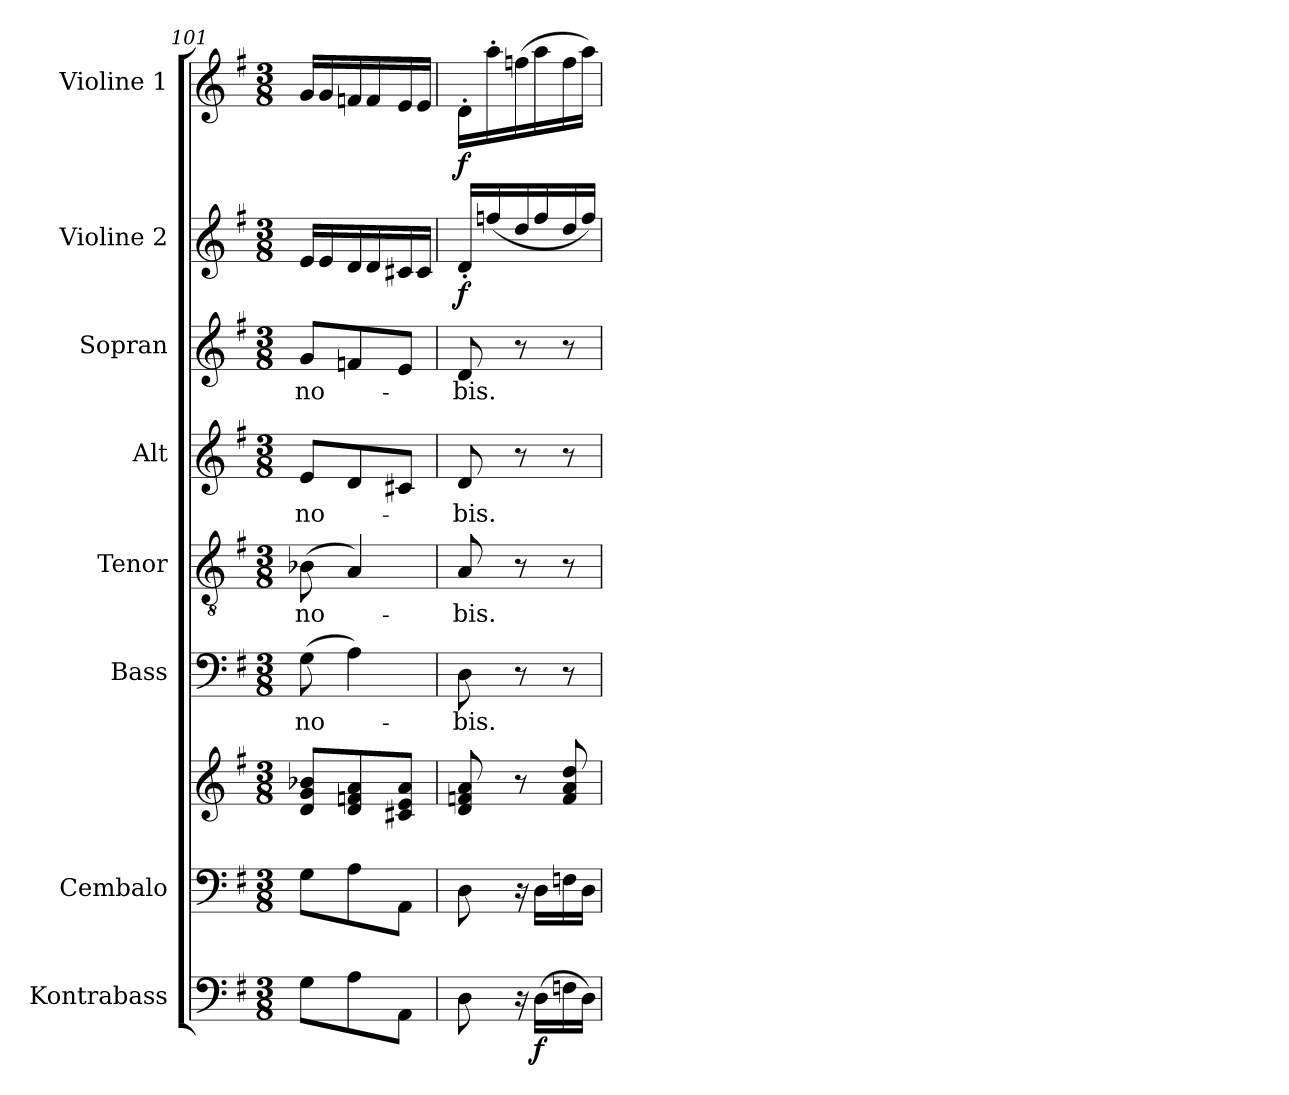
**kern	**dynam	**kern	**kern	**kern	**text	**kern	**text	**kern	**text	**kern	**text	**kern	**dynam	**kern	**dynam
*part8	*part8	*part7	*part7	*part6	*part6	*part5	*part5	*part4	*part4	*part3	*part3	*part2	*part2	*part1	*part1
*staff9	*staff9	*staff8	*staff7	*staff6	*staff6	*staff5	*staff5	*staff4	*staff4	*staff3	*staff3	*staff2	*staff2	*staff1	*staff1
*I"Kontrabass	*	*I"Cembalo	*	*I"Bass	*	*I"Tenor	*	*I"Alt	*	*I"Sopran	*	*I"Violine 2	*	*I"Violine 1	*
*I'Kb.	*	*I'Cemb.	*	*I'B.	*	*I'T.	*	*I'A.	*	*I'S.	*	*I'Vl. 2	*	*I'Vl. 1	*
*clefF4	*	*clefF4	*clefG2	*clefF4	*	*clefGv2	*	*clefG2	*	*clefG2	*	*clefG2	*	*clefG2	*
*ITrd7c12	*	*	*	*	*	*	*	*	*	*	*	*	*	*	*
*k[f#]	*	*k[f#]	*k[f#]	*k[f#]	*	*k[f#]	*	*k[f#]	*	*k[f#]	*	*k[f#]	*	*k[f#]	*
*G:	*	*G:	*G:	*G:	*	*G:	*	*G:	*	*G:	*	*G:	*	*G:	*
*M3/8	*	*M3/8	*M3/8	*M3/8	*	*M3/8	*	*M3/8	*	*M3/8	*	*M3/8	*	*M3/8	*
=101	=101	=101	=101	=101	=101	=101	=101	=101	=101	=101	=101	=101	=101	=101	=101
!	!	!	!	!	!LO:LY:b	!	!LO:LY:b	!	!LO:LY:b	!	!LO:LY:b	!	!	!	!
8GG\L	.	8G\L	8d/ 8g/ 8b-X/L	(>8G\	no-	(>8B-X\	no-	8e/L	no-	8g/L	no-	16e/LL	.	16g/LL	.
.	.	.	.	.	.	.	.	.	.	.	.	16e/	.	16g/	.
8AA\	.	8A\	8d/ 8fn/ 8a/	4A\)	.	4A/)	.	8d/	.	8fn/	.	16d/	.	16fn/	.
.	.	.	.	.	.	.	.	.	.	.	.	16d/	.	16f/	.
8AAA\J	.	8AA\J	8c#X/ 8e/ 8a/J	.	.	.	.	8c#X/J	.	8e/J	.	16c#X/	.	16e/	.
.	.	.	.	.	.	.	.	.	.	.	.	16c#/JJ	.	16e/JJ	.
!!LO:PB:g=z
=102	=102	=102	=102	=102	=102	=102	=102	=102	=102	=102	=102	=102	=102	=102	=102
!	!	!	!	!	!LO:LY:b	!	!LO:LY:b	!	!LO:LY:b	!	!LO:LY:b	!	!LO:DY:b	!	!LO:DY:b
8DD\	.	8D\	8d/ 8fn/ 8a/	8D\	-bis.	8A/	-bis.	8d/	-bis.	8d/	-bis.	16d'</LL	f	16d'>\LL	f
.	.	.	.	.	.	.	.	.	.	.	.	(<16ffn/	.	16aa'>\	.
16r	.	16r	8r	8r	.	8r	.	8r	.	8r	.	16dd/	.	(>16ffn\	.
!	!LO:DY:b	!	!	!	!	!	!	!	!	!	!	!	!	!	!
(>16DD\LL	f	16D\LL	.	.	.	.	.	.	.	.	.	16ff/	.	16aa\	.
16FFn\	.	16Fn\	8f/ 8a/ 8dd/	8r	.	8r	.	8r	.	8r	.	16dd/	.	16ff\	.
16DD\JJ)	.	16D\JJ	.	.	.	.	.	.	.	.	.	16ff/JJ)	.	16aa\JJ)	.
=	=	=	=	=	=	=	=	=	=	=	=	=	=	=	=
*-	*-	*-	*-	*-	*-	*-	*-	*-	*-	*-	*-	*-	*-	*-	*-
